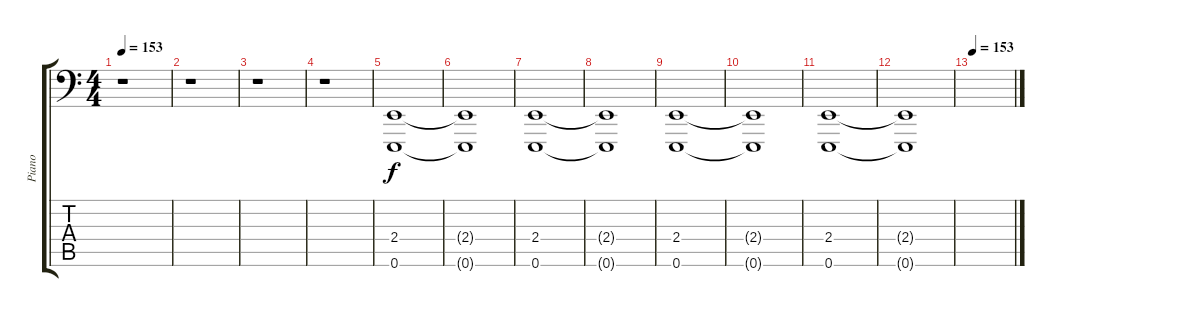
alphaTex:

\track ("Piano" "Piano") {instrument acousticgrandpiano}
\staff {score tabs}
\tuning (E3 B2 G2 D2 A1 E1) {hide}
\ts (4 4)
\tempo 153
\tempo 120
\tempo 153
\clef f4
\ks c
r.1{dy f instrument acousticgrandpiano} |
r.1 |
r.1 |
r.1 |
(2.4 0.6).1 |
(2.4{t} 0.6{t}).1 |
(2.4 0.6).1 |
(2.4{t} 0.6{t}).1 |
(2.4 0.6).1 |
(2.4{t} 0.6{t}).1 |
(2.4 0.6).1 |
(2.4{t} 0.6{t}).1 |
\tempo 153
